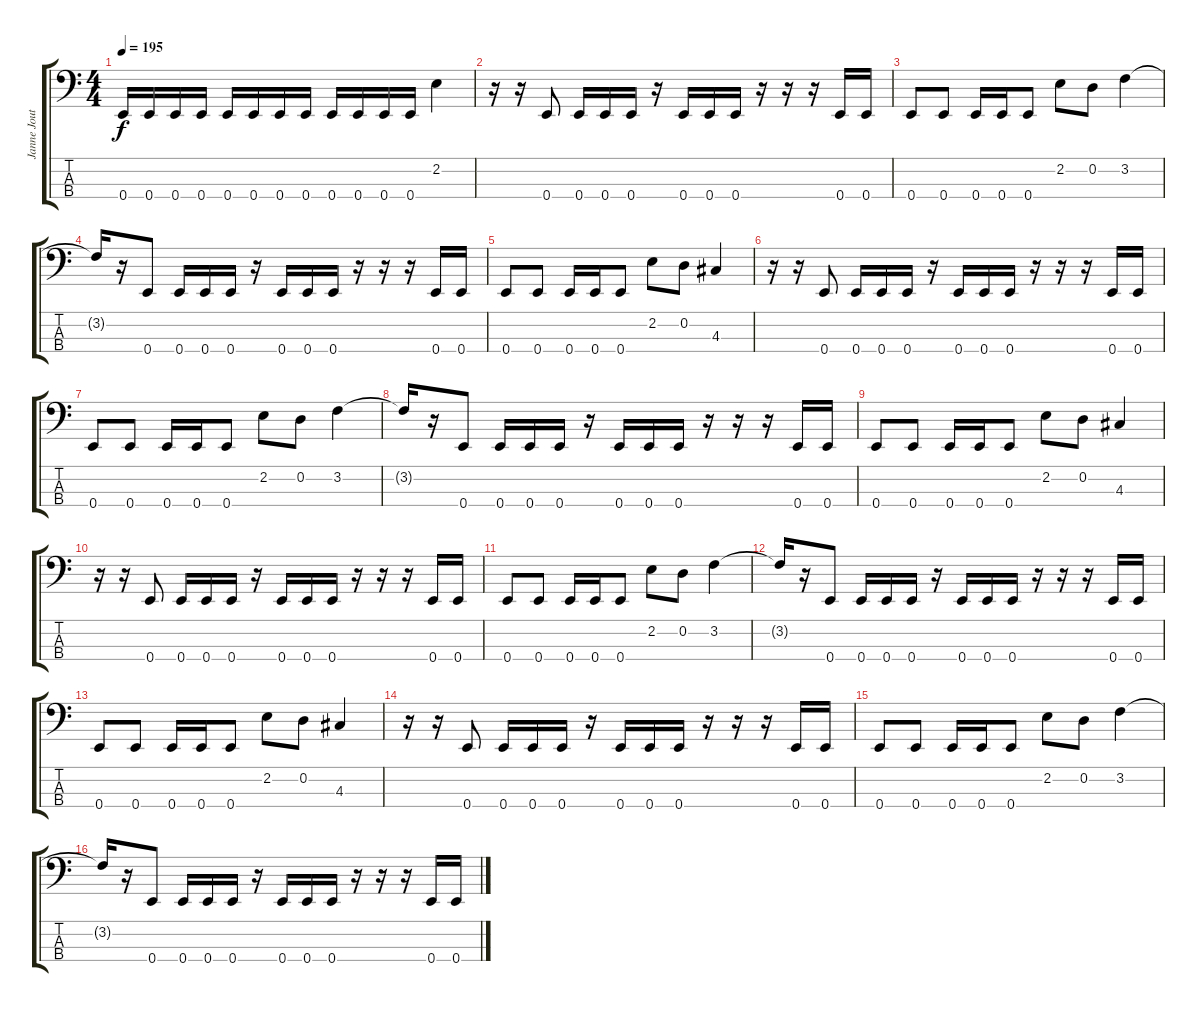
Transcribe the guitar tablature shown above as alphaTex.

\track ("Janne Joutsenniemi" "Janne Jout") {instrument electricbassfinger}
\staff {score tabs}
\tuning (G2 D2 A1 E1) {hide}
\ts (4 4)
\tempo 195
\clef f4
\ks c
0.4.16{dy f} 0.4.16 0.4.16 0.4.16 0.4.16 0.4.16 0.4.16 0.4.16 0.4.16 0.4.16 0.4.16 0.4.16 2.2.4 |
r.16 r.16 0.4.8 0.4.16 0.4.16 0.4.16 r.16 0.4.16 0.4.16 0.4.16 r.16 r.16 r.16 0.4.16 0.4.16 |
0.4.8 0.4.8 0.4.16 0.4.16 0.4.8 2.2.8 0.2.8 3.2.4 |
3.2{t}.16 r.16 0.4.8 0.4.16 0.4.16 0.4.16 r.16 0.4.16 0.4.16 0.4.16 r.16 r.16 r.16 0.4.16 0.4.16 |
0.4.8 0.4.8 0.4.16 0.4.16 0.4.8 2.2.8 0.2.8 4.3.4 |
r.16 r.16 0.4.8 0.4.16 0.4.16 0.4.16 r.16 0.4.16 0.4.16 0.4.16 r.16 r.16 r.16 0.4.16 0.4.16 |
0.4.8 0.4.8 0.4.16 0.4.16 0.4.8 2.2.8 0.2.8 3.2.4 |
3.2{t}.16 r.16 0.4.8 0.4.16 0.4.16 0.4.16 r.16 0.4.16 0.4.16 0.4.16 r.16 r.16 r.16 0.4.16 0.4.16 |
0.4.8 0.4.8 0.4.16 0.4.16 0.4.8 2.2.8 0.2.8 4.3.4 |
r.16 r.16 0.4.8 0.4.16 0.4.16 0.4.16 r.16 0.4.16 0.4.16 0.4.16 r.16 r.16 r.16 0.4.16 0.4.16 |
0.4.8 0.4.8 0.4.16 0.4.16 0.4.8 2.2.8 0.2.8 3.2.4 |
3.2{t}.16 r.16 0.4.8 0.4.16 0.4.16 0.4.16 r.16 0.4.16 0.4.16 0.4.16 r.16 r.16 r.16 0.4.16 0.4.16 |
0.4.8 0.4.8 0.4.16 0.4.16 0.4.8 2.2.8 0.2.8 4.3.4 |
r.16 r.16 0.4.8 0.4.16 0.4.16 0.4.16 r.16 0.4.16 0.4.16 0.4.16 r.16 r.16 r.16 0.4.16 0.4.16 |
0.4.8 0.4.8 0.4.16 0.4.16 0.4.8 2.2.8 0.2.8 3.2.4 |
3.2{t}.16 r.16 0.4.8 0.4.16 0.4.16 0.4.16 r.16 0.4.16 0.4.16 0.4.16 r.16 r.16 r.16 0.4.16 0.4.16
